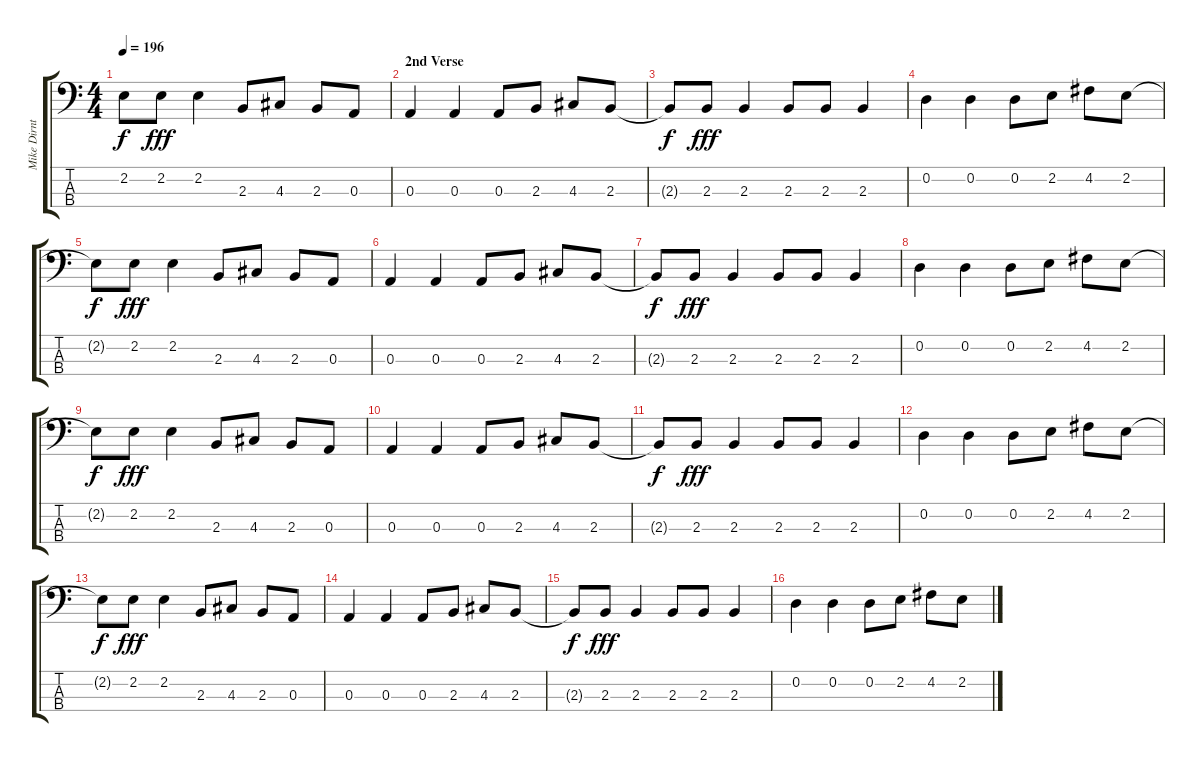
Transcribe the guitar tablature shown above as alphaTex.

\track ("Mike Dirnt (Bass)" "Mike Dirnt") {instrument electricbassfinger}
\staff {score tabs}
\tuning (G2 D2 A1 E1) {hide}
\ts (4 4)
\tempo 196
\clef f4
\ks c
2.2{t}.8{dy f} 2.2.8{dy fff} 2.2.4 2.3.8 4.3.8 2.3.8 0.3.8 |
\section ("" "2nd Verse")
0.3.4 0.3.4 0.3.8 2.3.8 4.3.8 2.3.8 |
2.3{t}.8{dy f} 2.3.8{dy fff} 2.3.4 2.3.8 2.3.8 2.3.4 |
0.2.4 0.2.4 0.2.8 2.2.8 4.2.8 2.2.8 |
2.2{t}.8{dy f} 2.2.8{dy fff} 2.2.4 2.3.8 4.3.8 2.3.8 0.3.8 |
0.3.4 0.3.4 0.3.8 2.3.8 4.3.8 2.3.8 |
2.3{t}.8{dy f} 2.3.8{dy fff} 2.3.4 2.3.8 2.3.8 2.3.4 |
0.2.4 0.2.4 0.2.8 2.2.8 4.2.8 2.2.8 |
2.2{t}.8{dy f} 2.2.8{dy fff} 2.2.4 2.3.8 4.3.8 2.3.8 0.3.8 |
0.3.4 0.3.4 0.3.8 2.3.8 4.3.8 2.3.8 |
2.3{t}.8{dy f} 2.3.8{dy fff} 2.3.4 2.3.8 2.3.8 2.3.4 |
0.2.4 0.2.4 0.2.8 2.2.8 4.2.8 2.2.8 |
2.2{t}.8{dy f} 2.2.8{dy fff} 2.2.4 2.3.8 4.3.8 2.3.8 0.3.8 |
0.3.4 0.3.4 0.3.8 2.3.8 4.3.8 2.3.8 |
2.3{t}.8{dy f} 2.3.8{dy fff} 2.3.4 2.3.8 2.3.8 2.3.4 |
0.2.4 0.2.4 0.2.8 2.2.8 4.2.8 2.2.8
